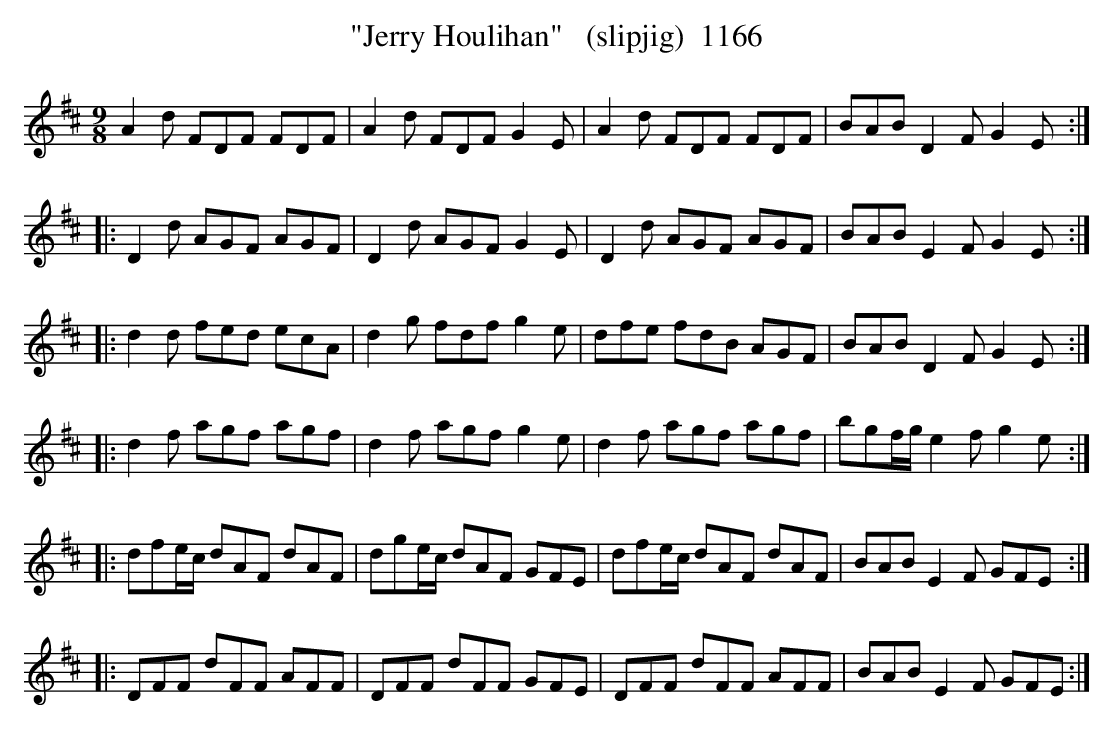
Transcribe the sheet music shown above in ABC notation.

X:1
T:"Jerry Houlihan"   (slipjig)  1166
M:9/8
L:1/8
K:D
A2d FDF FDF|A2d FDF G2E|A2d FDF FDF|BAB D2F G2E:|
|:D2d AGF AGF|D2d AGF G2E|D2d AGF AGF|BAB E2F G2E:|
|:d2d fed ecA|d2g fdf g2e|dfe fdB AGF|BAB D2F G2E:|
|:d2f agf agf|d2f agf g2e|d2f agf agf|bgf/2g/2 e2f g2e:|
|:dfe/2c/2 dAF dAF|dge/2c/2 dAF GFE|dfe/2c/2 dAF dAF|BAB E2F GFE:|
|:DFF dFF AFF|DFF dFF GFE|DFF dFF AFF|BAB E2F GFE:|
